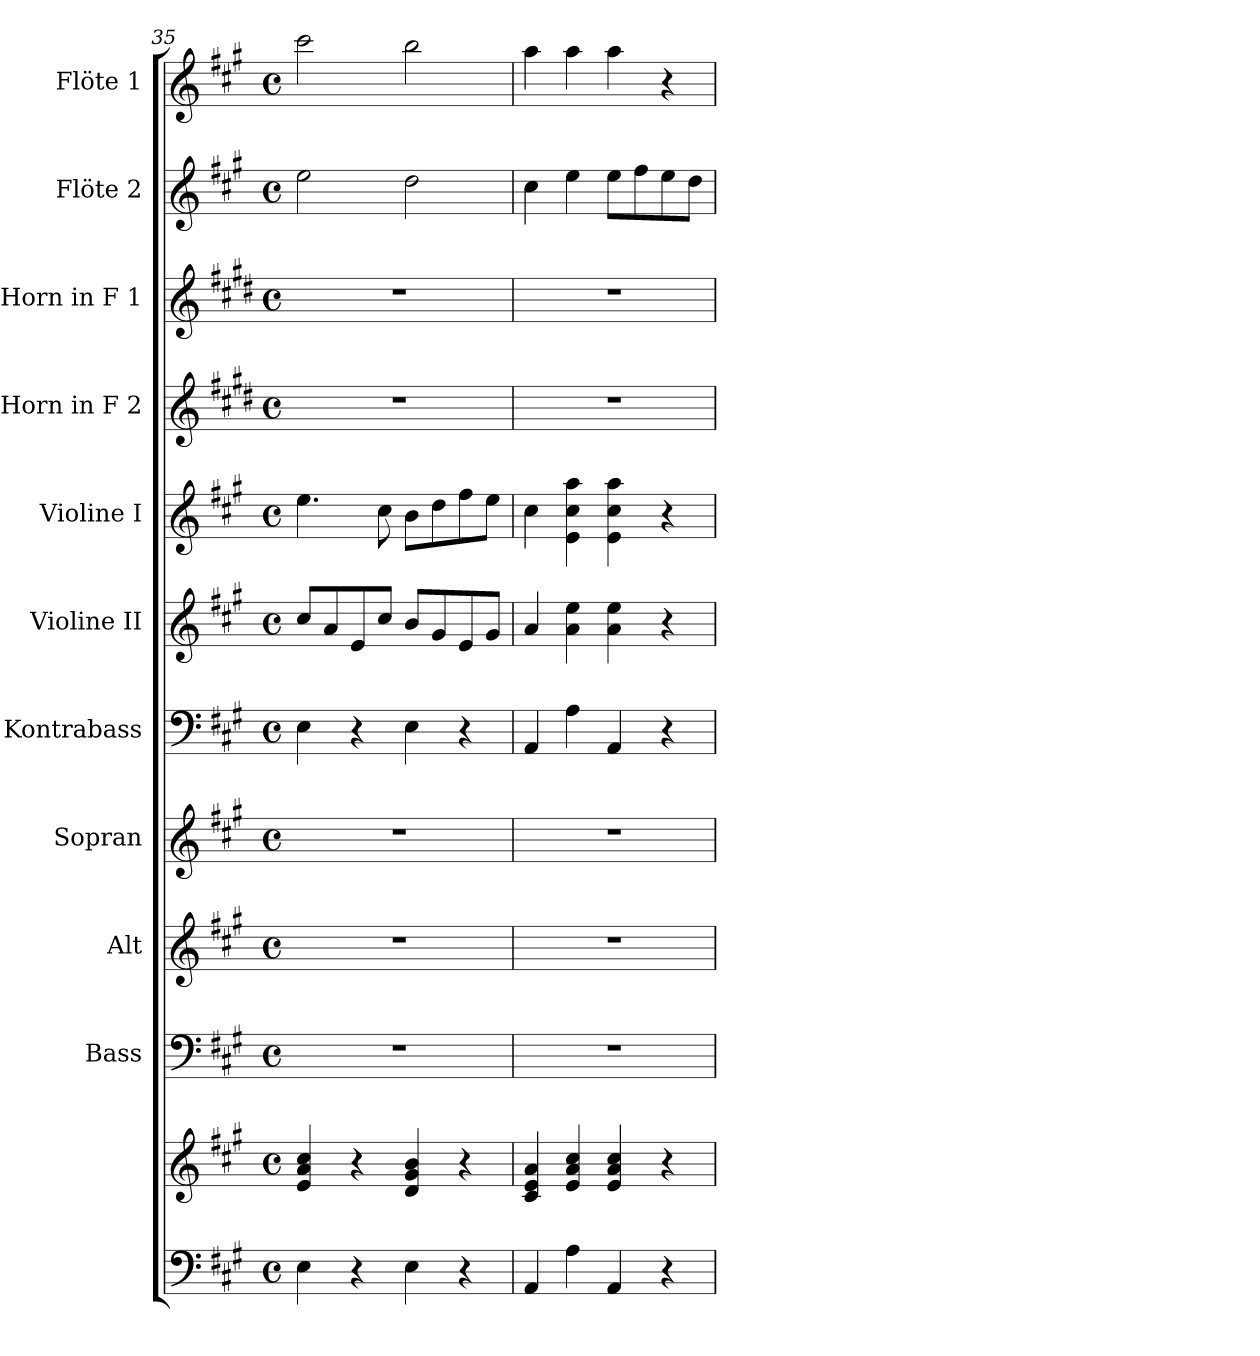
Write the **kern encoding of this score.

**kern	**kern	**kern	**kern	**kern	**kern	**kern	**kern	**kern	**kern	**kern	**kern
*part11	*part11	*part10	*part9	*part8	*part7	*part6	*part5	*part4	*part3	*part2	*part1
*staff12	*staff11	*staff10	*staff9	*staff8	*staff7	*staff6	*staff5	*staff4	*staff3	*staff2	*staff1
*	*	*I"Bass	*I"Alt	*I"Sopran	*I"Kontrabass	*I"Violine II	*I"Violine I	*I"Horn in F 2	*I"Horn in F 1	*I"Flöte 2	*I"Flöte 1
*	*	*I'B.	*I'A.	*I'S.	*I'Kb.	*I'Vl. II	*I'Vl. I	*	*	*I'Fl. 2	*I'Fl. 1
*clefF4	*clefG2	*clefF4	*clefG2	*clefG2	*clefF4	*clefG2	*clefG2	*clefG2	*clefG2	*clefG2	*clefG2
*	*	*	*	*	*ITrd7c12	*	*	*ITrd4c7	*ITrd4c7	*	*
*k[f#c#g#]	*k[f#c#g#]	*k[f#c#g#]	*k[f#c#g#]	*k[f#c#g#]	*k[f#c#g#]	*k[f#c#g#]	*k[f#c#g#]	*k[f#c#g#]	*k[f#c#g#]	*k[f#c#g#]	*k[f#c#g#]
*A:	*A:	*A:	*A:	*A:	*A:	*A:	*A:	*A:	*A:	*A:	*A:
*M4/4	*M4/4	*M4/4	*M4/4	*M4/4	*M4/4	*M4/4	*M4/4	*M4/4	*M4/4	*M4/4	*M4/4
*met(c)	*met(c)	*met(c)	*met(c)	*met(c)	*met(c)	*met(c)	*met(c)	*met(c)	*met(c)	*met(c)	*met(c)
=35	=35	=35	=35	=35	=35	=35	=35	=35	=35	=35	=35
4E\	4e/ 4a/ 4cc#/	1r	1r	1r	4EE\	8cc#/L	4.ee\	1r	1r	2ee\	2ccc#\
.	.	.	.	.	.	8a/	.	.	.	.	.
4r	4r	.	.	.	4r	8e/	.	.	.	.	.
.	.	.	.	.	.	8cc#/J	8cc#\	.	.	.	.
4E\	4d/ 4g#/ 4b/	.	.	.	4EE\	8b/L	8b\L	.	.	2dd\	2bb\
.	.	.	.	.	.	8g#/	8dd\	.	.	.	.
4r	4r	.	.	.	4r	8e/	8ff#\	.	.	.	.
.	.	.	.	.	.	8g#/J	8ee\J	.	.	.	.
=36	=36	=36	=36	=36	=36	=36	=36	=36	=36	=36	=36
4AA/	4c#/ 4e/ 4a/	1r	1r	1r	4AAA/	4a/	4cc#\	1r	1r	4cc#\	4aa\
4A\	4e/ 4a/ 4cc#/	.	.	.	4AA\	4a\ 4ee\	4e\ 4cc#\ 4aa\	.	.	4ee\	4aa\
4AA/	4e/ 4a/ 4cc#/	.	.	.	4AAA/	4a\ 4ee\	4e\ 4cc#\ 4aa\	.	.	8ee\L	4aa\
.	.	.	.	.	.	.	.	.	.	8ff#\	.
4r	4r	.	.	.	4r	4r	4r	.	.	8ee\	4r
.	.	.	.	.	.	.	.	.	.	8dd\J	.
=	=	=	=	=	=	=	=	=	=	=	=
*-	*-	*-	*-	*-	*-	*-	*-	*-	*-	*-	*-
